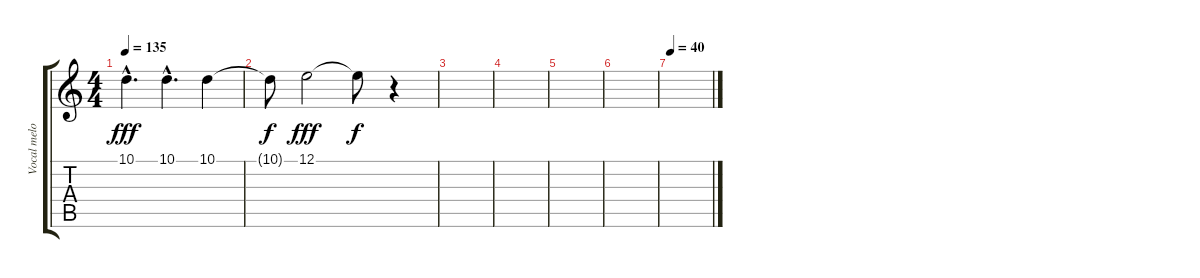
\track ("Vocal melody" "Vocal melo") {instrument fx8scifi}
\staff {score tabs}
\tuning (E4 B3 G3 D3 A2 E2) {hide}
\ts (4 4)
\tempo 135
\clef g2
\ks c
10.1{hac}.4{d dy fff} 10.1{hac}.4{d} 10.1.4 |
10.1{t}.8{dy f} 12.1.2{dy fff} 12.1{t}.8{dy f} r.4 |
|
|
|
|
\tempo 40
